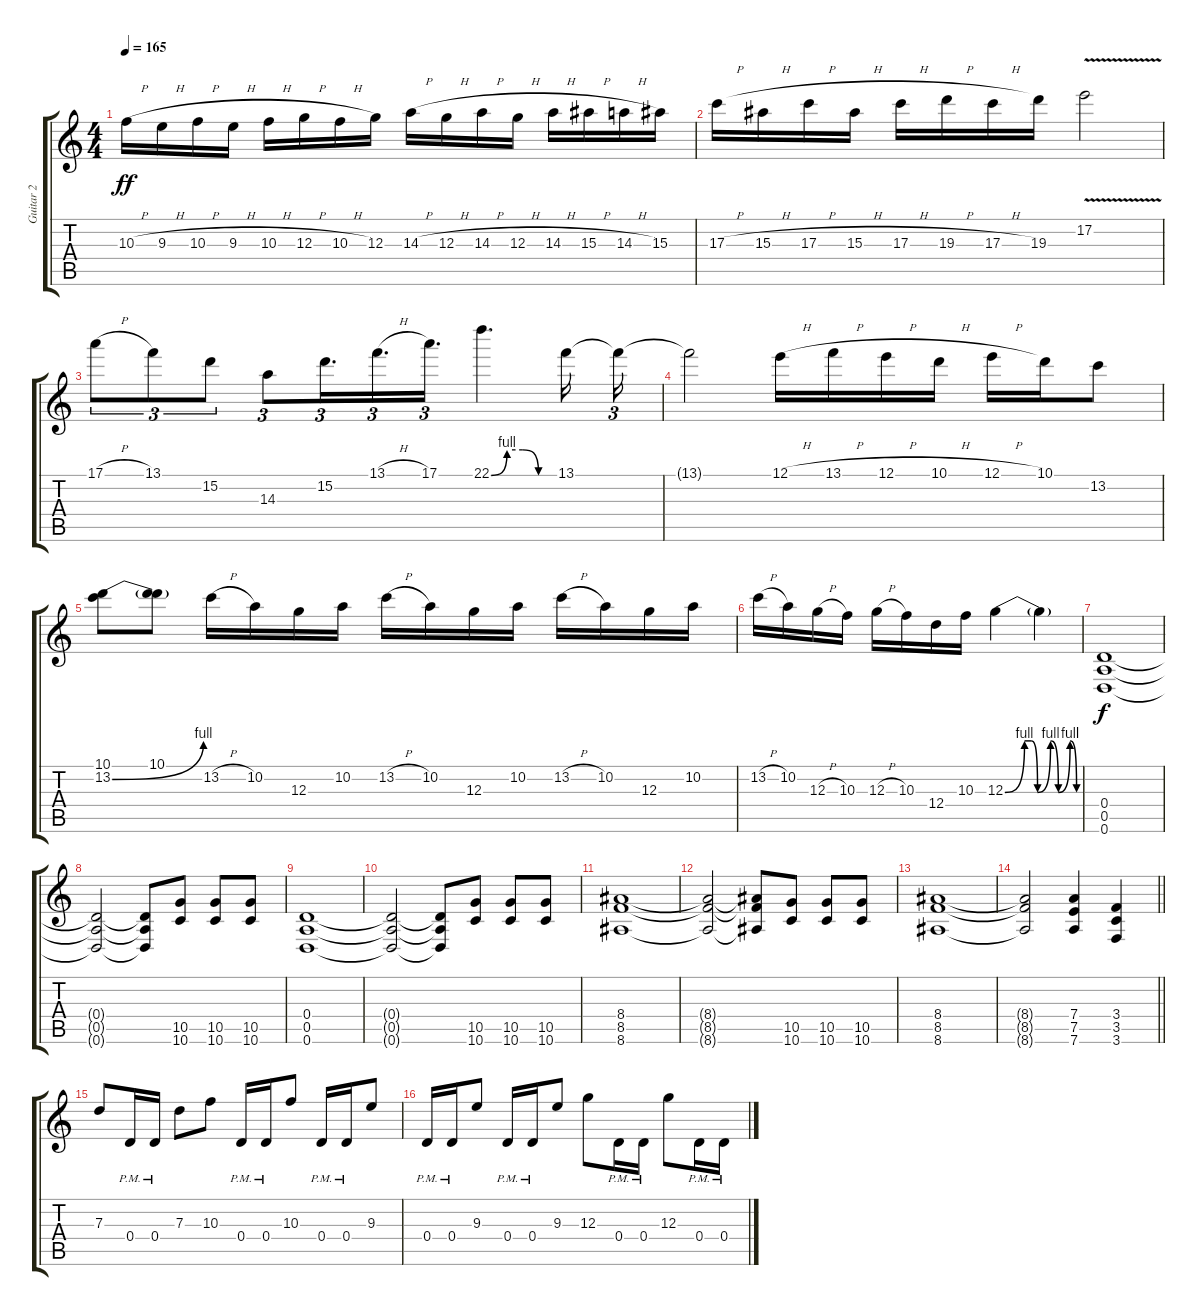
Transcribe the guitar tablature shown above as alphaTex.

\track ("Guitar 2" "Guitar 2") {instrument distortionguitar}
\staff {score tabs}
\tuning (E4 B3 G3 D3 A2 D2) {hide}
\ts (4 4)
\tempo 165
\clef g2
\ks c
10.3{h}.16{dy ff} 9.3{h}.16 10.3{h}.16 9.3{h}.16 10.3{h}.16 12.3{h}.16 10.3{h}.16 12.3.16 14.3{h}.16 12.3{h}.16 14.3{h}.16 12.3{h}.16 14.3{h}.16 15.3{h}.16 14.3{h}.16 15.3.16 |
17.3{h}.16 15.3{h}.16 17.3{h}.16 15.3{h}.16 17.3{h}.16 19.3{h}.16 17.3{h}.16 19.3.16 17.2{v}.2 |
17.1{h}.8{tu (3 2)} 13.1.8{tu (3 2)} 15.2.8{tu (3 2)} 14.3.8{tu (3 2)} 15.2.16{d tu (3 2)} 13.1{h}.16{d tu (3 2)} 17.1.16{d tu (3 2)} 22.1{be (custom 0 0 15 4 30 4 45 0 60 0)}.4{d} 13.1.16 13.1{t}.16{tu (3 2)} |
13.1{t}.2 12.1{h}.16 13.1{h}.16 12.1{h}.16 10.1{h}.16 12.1{h}.16 10.1.16 13.2.8 |
(10.1 13.2{be (bend 0 0 60 4)}).8 (10.1 13.2{t}).8 13.2{h}.16 10.2.16 12.3.16 10.2.16 13.2{h}.16 10.2.16 12.3.16 10.2.16 13.2{h}.16 10.2.16 12.3.16 10.2.16 |
13.2{h}.16 10.2.16 12.3{h}.16 10.3.16 12.3{h}.16 10.3.16 12.4.16 10.3.16 12.3{be (custom 0 0 15 4 20 4 25 0 35 4 41 0 50 4 55 0 60 0)}.4 12.3{t}.4 |
(0.4 0.5 0.6).1{dy f volume 10} |
(0.4{t} 0.5{t} 0.6{t}).2 (0.4{t} 0.5{t} 0.6{t}).8 (10.5 10.6).8 (10.5 10.6).8 (10.5 10.6).8 |
(0.4 0.5 0.6).1 |
(0.4{t} 0.5{t} 0.6{t}).2 (0.4{t} 0.5{t} 0.6{t}).8 (10.5 10.6).8 (10.5 10.6).8 (10.5 10.6).8 |
(8.4 8.5 8.6).1 |
(8.4{t} 8.5{t} 8.6{t}).2 (8.4{t} 8.5{t} 8.6{t}).8 (10.5 10.6).8 (10.5 10.6).8 (10.5 10.6).8 |
(8.4 8.5 8.6).1 |
\barLineRight lightlight
(8.4{t} 8.5{t} 8.6{t}).2 (7.4 7.5 7.6).4 (3.4 3.5 3.6).4 |
7.3.8{volume 13} 0.4{pm}.16 0.4{pm}.16 7.3.8 10.3.8 0.4{pm}.16 0.4{pm}.16 10.3.8 0.4{pm}.16 0.4{pm}.16 9.3.8 |
0.4{pm}.16 0.4{pm}.16 9.3.8 0.4{pm}.16 0.4{pm}.16 9.3.8 12.3.8 0.4{pm}.16 0.4{pm}.16 12.3.8 0.4{pm}.16 0.4{pm}.16
